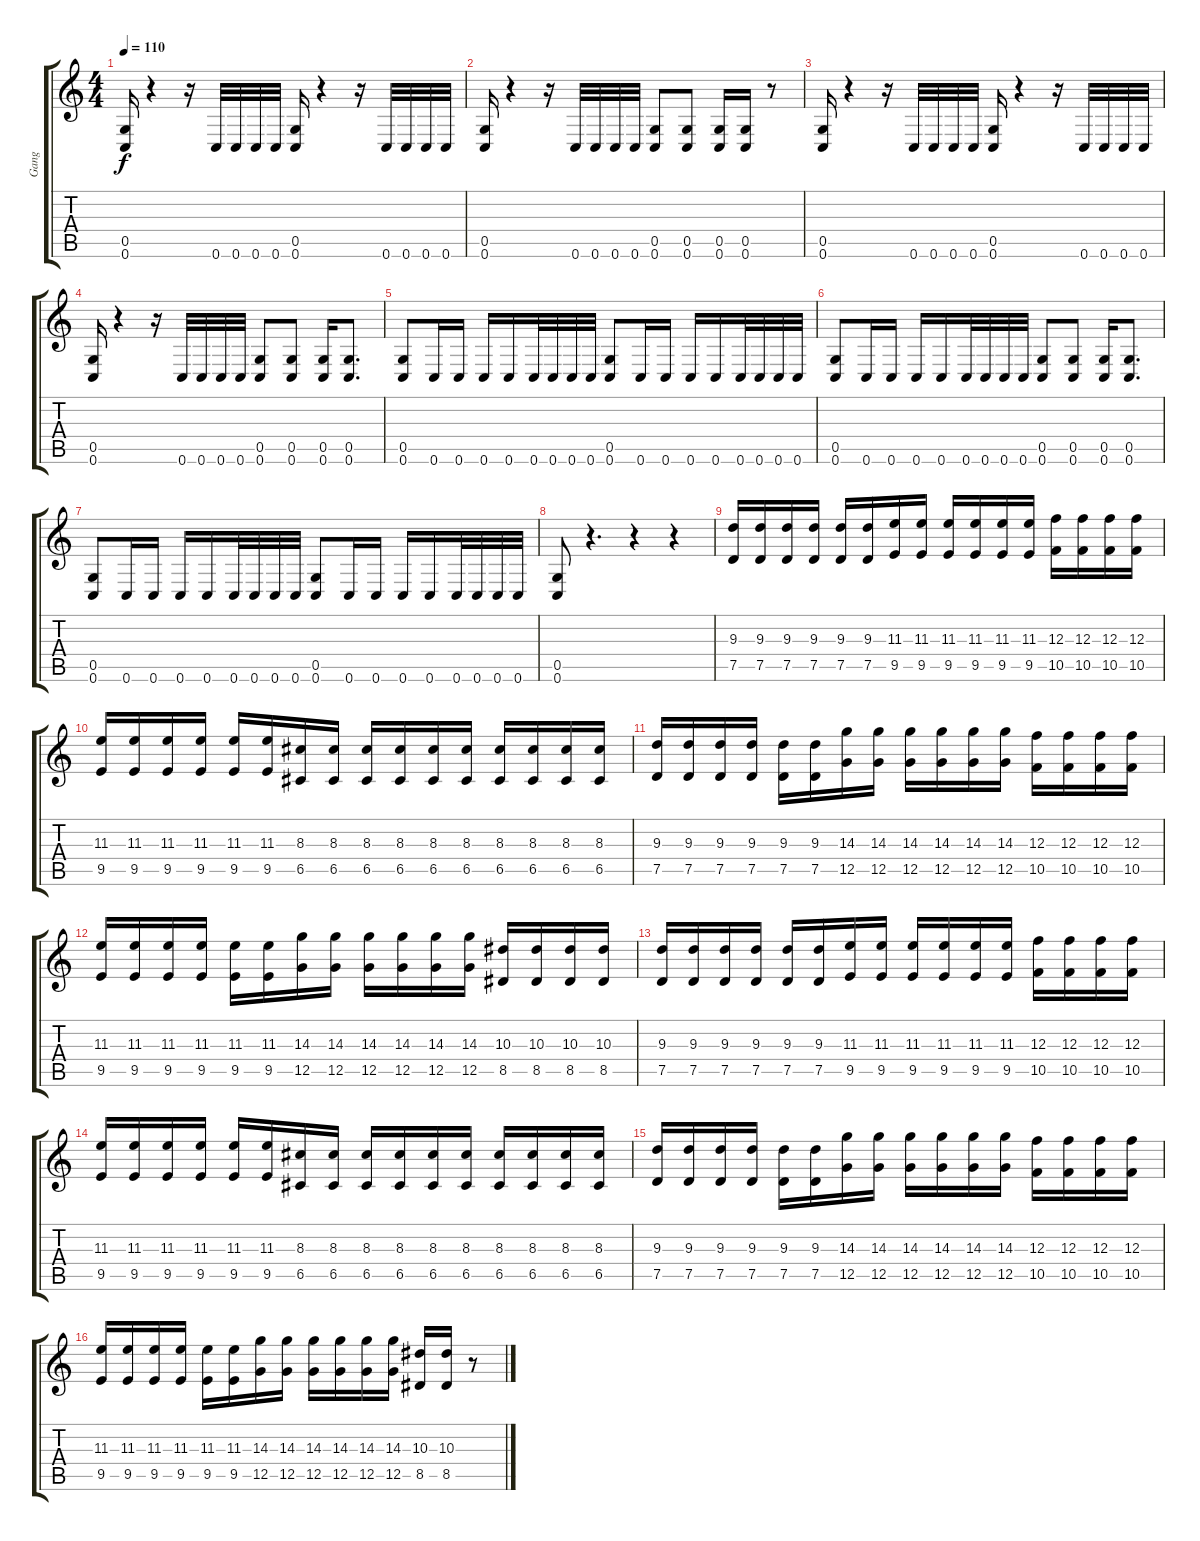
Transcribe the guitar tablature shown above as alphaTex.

\track ("Gang" "Gang") {instrument distortionguitar}
\staff {score tabs}
\tuning (D4 A3 F3 C3 G2 C2) {hide}
\ts (4 4)
\tempo 110
\clef g2
\ks c
(0.5 0.6).16{dy f} r.4 r.16 0.6.32 0.6.32 0.6.32 0.6.32 (0.5 0.6).16 r.4 r.16 0.6.32 0.6.32 0.6.32 0.6.32 |
(0.5 0.6).16 r.4 r.16 0.6.32 0.6.32 0.6.32 0.6.32 (0.5 0.6).8 (0.5 0.6).8 (0.5 0.6).16 (0.5 0.6).16 r.8 |
(0.5 0.6).16 r.4 r.16 0.6.32 0.6.32 0.6.32 0.6.32 (0.5 0.6).16 r.4 r.16 0.6.32 0.6.32 0.6.32 0.6.32 |
(0.5 0.6).16 r.4 r.16 0.6.32 0.6.32 0.6.32 0.6.32 (0.5 0.6).8 (0.5 0.6).8 (0.5 0.6).16 (0.5 0.6).8{d} |
(0.5 0.6).8 0.6.16 0.6.16 0.6.16 0.6.16 0.6.32 0.6.32 0.6.32 0.6.32 (0.5 0.6).8 0.6.16 0.6.16 0.6.16 0.6.16 0.6.32 0.6.32 0.6.32 0.6.32 |
(0.5 0.6).8 0.6.16 0.6.16 0.6.16 0.6.16 0.6.32 0.6.32 0.6.32 0.6.32 (0.5 0.6).8 (0.5 0.6).8 (0.5 0.6).16 (0.5 0.6).8{d} |
(0.5 0.6).8 0.6.16 0.6.16 0.6.16 0.6.16 0.6.32 0.6.32 0.6.32 0.6.32 (0.5 0.6).8 0.6.16 0.6.16 0.6.16 0.6.16 0.6.32 0.6.32 0.6.32 0.6.32 |
(0.5 0.6).8 r.4{d} r.4 r.4 |
(9.3 7.5).16 (9.3 7.5).16 (9.3 7.5).16 (9.3 7.5).16 (9.3 7.5).16 (9.3 7.5).16 (11.3 9.5).16 (11.3 9.5).16 (11.3 9.5).16 (11.3 9.5).16 (11.3 9.5).16 (11.3 9.5).16 (12.3 10.5).16 (12.3 10.5).16 (12.3 10.5).16 (12.3 10.5).16 |
(11.3 9.5).16 (11.3 9.5).16 (11.3 9.5).16 (11.3 9.5).16 (11.3 9.5).16 (11.3 9.5).16 (8.3 6.5).16 (8.3 6.5).16 (8.3 6.5).16 (8.3 6.5).16 (8.3 6.5).16 (8.3 6.5).16 (8.3 6.5).16 (8.3 6.5).16 (8.3 6.5).16 (8.3 6.5).16 |
(9.3 7.5).16 (9.3 7.5).16 (9.3 7.5).16 (9.3 7.5).16 (9.3 7.5).16 (9.3 7.5).16 (14.3 12.5).16 (14.3 12.5).16 (14.3 12.5).16 (14.3 12.5).16 (14.3 12.5).16 (14.3 12.5).16 (12.3 10.5).16 (12.3 10.5).16 (12.3 10.5).16 (12.3 10.5).16 |
(11.3 9.5).16 (11.3 9.5).16 (11.3 9.5).16 (11.3 9.5).16 (11.3 9.5).16 (11.3 9.5).16 (14.3 12.5).16 (14.3 12.5).16 (14.3 12.5).16 (14.3 12.5).16 (14.3 12.5).16 (14.3 12.5).16 (10.3 8.5).16 (10.3 8.5).16 (10.3 8.5).16 (10.3 8.5).16 |
(9.3 7.5).16 (9.3 7.5).16 (9.3 7.5).16 (9.3 7.5).16 (9.3 7.5).16 (9.3 7.5).16 (11.3 9.5).16 (11.3 9.5).16 (11.3 9.5).16 (11.3 9.5).16 (11.3 9.5).16 (11.3 9.5).16 (12.3 10.5).16 (12.3 10.5).16 (12.3 10.5).16 (12.3 10.5).16 |
(11.3 9.5).16 (11.3 9.5).16 (11.3 9.5).16 (11.3 9.5).16 (11.3 9.5).16 (11.3 9.5).16 (8.3 6.5).16 (8.3 6.5).16 (8.3 6.5).16 (8.3 6.5).16 (8.3 6.5).16 (8.3 6.5).16 (8.3 6.5).16 (8.3 6.5).16 (8.3 6.5).16 (8.3 6.5).16 |
(9.3 7.5).16 (9.3 7.5).16 (9.3 7.5).16 (9.3 7.5).16 (9.3 7.5).16 (9.3 7.5).16 (14.3 12.5).16 (14.3 12.5).16 (14.3 12.5).16 (14.3 12.5).16 (14.3 12.5).16 (14.3 12.5).16 (12.3 10.5).16 (12.3 10.5).16 (12.3 10.5).16 (12.3 10.5).16 |
(11.3 9.5).16 (11.3 9.5).16 (11.3 9.5).16 (11.3 9.5).16 (11.3 9.5).16 (11.3 9.5).16 (14.3 12.5).16 (14.3 12.5).16 (14.3 12.5).16 (14.3 12.5).16 (14.3 12.5).16 (14.3 12.5).16 (10.3 8.5).16 (10.3 8.5).16 r.8
